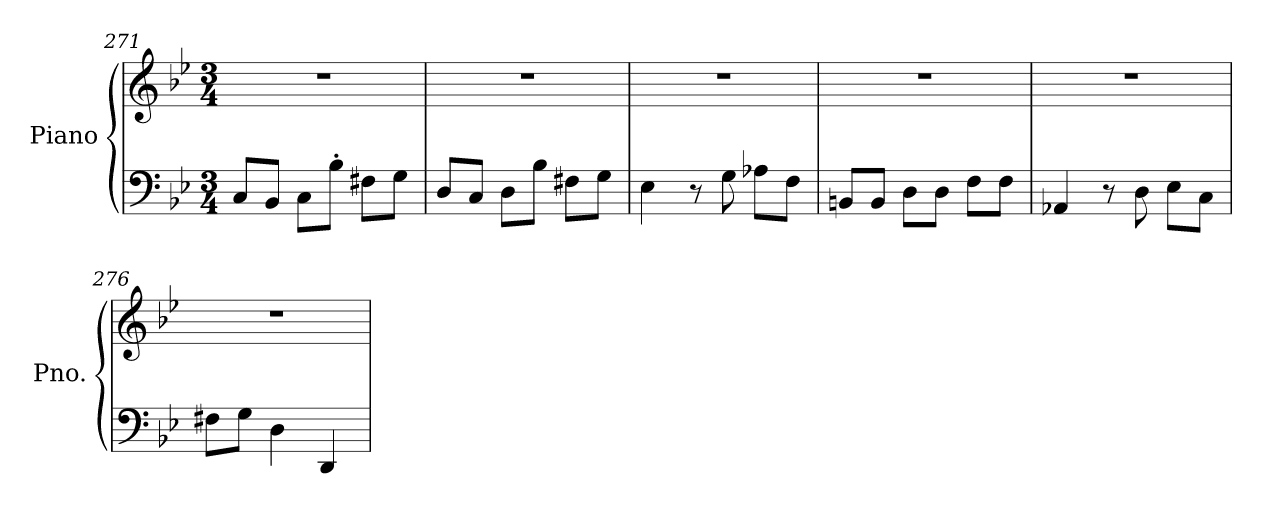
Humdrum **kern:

**kern	**kern
*part1	*part1
*staff2	*staff1
*I"Piano	*
*I'Pno.	*
*clefF4	*clefG2
*k[b-e-]	*k[b-e-]
*M3/4	*M3/4
=271	=271
8C/L	2.r
8BB-/J	.
8C\L	.
8B-'\J	.
8F#X\L	.
8G\J	.
=272	=272
8D/L	2.r
8C/J	.
8D\L	.
8B-\J	.
8F#X\L	.
8G\J	.
=273	=273
4E-\	2.r
8r	.
8G\	.
8A-X\L	.
8F\J	.
=274	=274
8BBn/L	2.r
8BB/J	.
8D\L	.
8D\J	.
8F\L	.
8F\J	.
=275	=275
4AA-X/	2.r
8r	.
8D\	.
8E-\L	.
8C\J	.
=276	=276
8F#X\L	2.r
8G\J	.
4D\	.
4DD/	.
=	=
*-	*-
